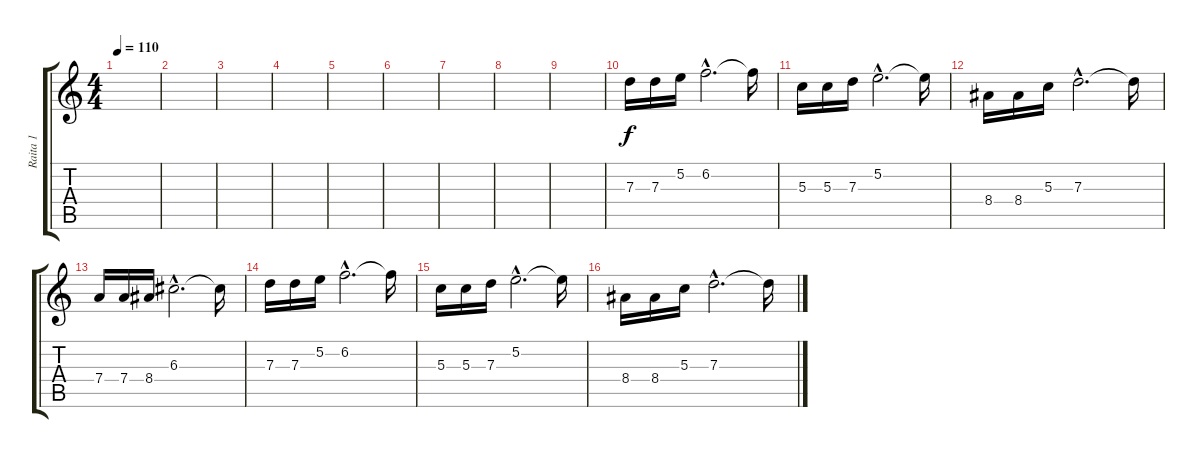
\track ("Raita 1" "Raita 1") {instrument distortionguitar}
\staff {score tabs}
\tuning (E4 B3 G3 D3 A2 E2) {hide}
\ts (4 4)
\tempo 110
\clef g2
\ks c
|
|
|
|
|
|
|
|
|
7.3.16{volume 14} 7.3.16 5.2.16 6.2{hac}.2{d} 6.2{t}.16 |
5.3.16 5.3.16 7.3.16 5.2{hac}.2{d} 5.2{t}.16 |
8.4.16 8.4.16 5.3.16 7.3{hac}.2{d} 7.3{t}.16 |
7.4.16 7.4.16 8.4.16 6.3{hac}.2{d} 6.3{t}.16 |
7.3.16 7.3.16 5.2.16 6.2{hac}.2{d} 6.2{t}.16 |
5.3.16 5.3.16 7.3.16 5.2{hac}.2{d} 5.2{t}.16 |
8.4.16 8.4.16 5.3.16 7.3{hac}.2{d} 7.3{t}.16
